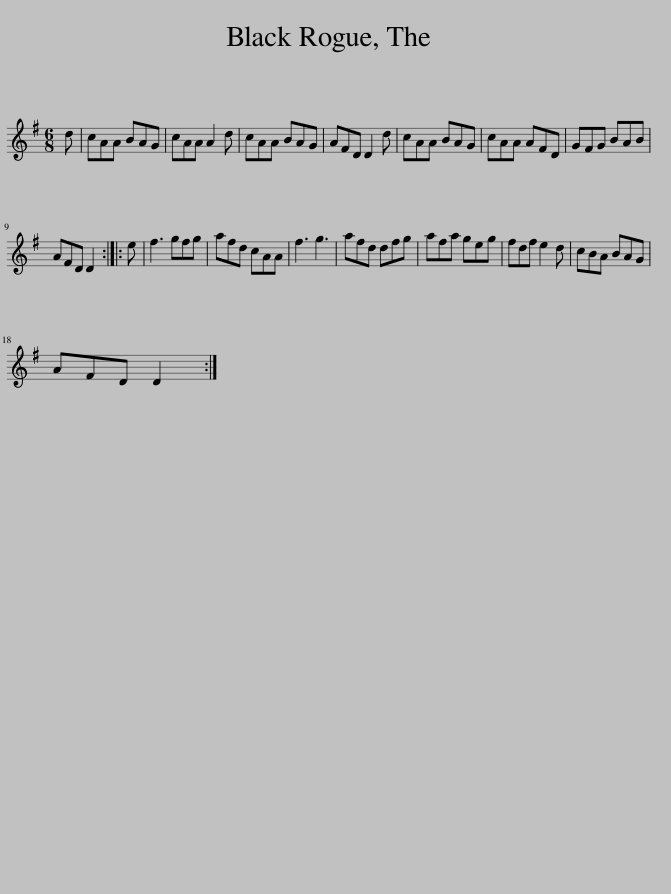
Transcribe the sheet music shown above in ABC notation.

X:1
L:1/8
M:6/8
I:linebreak $
K:G
V:1 treble
V:1
 d | cAA BAG | cAA A2 d | cAA BAG | AFD D2 d | %5
 cAA BAG | cAA AFD | GFG BAB |$ AFD D2 :: e | %10
 f3 gfg | afd cAA | f3 g3 | afd dfg | afa geg | %15
 fdf e2 d | cBA BAG |$ AFD D2 :| %18
